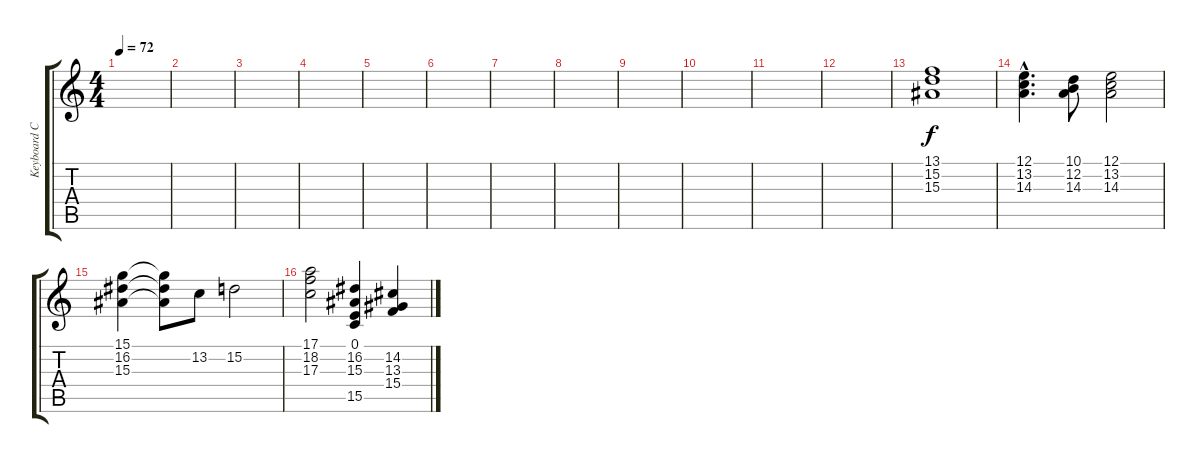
\track ("Keyboard Chords (Wright)" "Keyboard C") {instrument rockorgan}
\staff {score tabs}
\tuning (E4 B3 G3 D3 A2 E2) {hide}
\ts (4 4)
\tempo 72
\clef g2
\ks c
|
|
|
|
|
|
|
|
|
|
|
|
(13.1 15.2 15.3).1 |
(12.1{hac} 13.2{hac} 14.3{hac}).4{d} (10.1 12.2 14.3).8 (12.1 13.2 14.3).2 |
(15.1 16.2 15.3).4 (15.1{t} 16.2{t} 15.3{t}).8 13.2.8 15.2.2 |
(17.1 18.2 17.3).2 (0.1 16.2 15.3 15.5).4 (14.2 13.3 15.4).4
